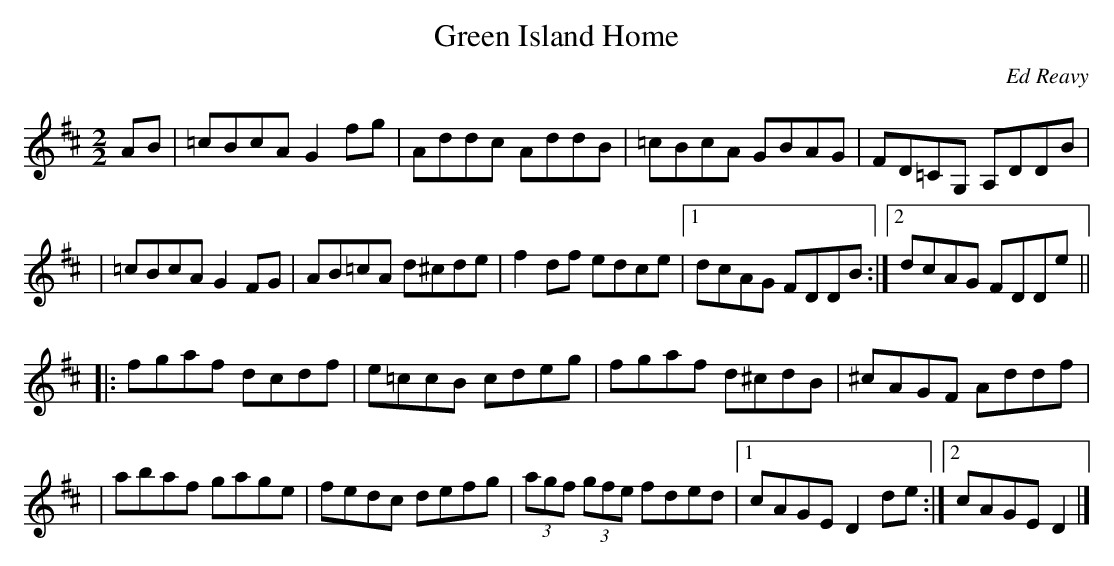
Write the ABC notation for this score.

X:1
T:Green Island Home
C:Ed Reavy
M:2/2
L:1/8
K:D
AB \
| =cBcA G2 fg | Addc AddB | =cBcA GBAG | FD=CG, A,DDB |
| =cBcA G2 FG | AB=cA d^cde | f2 df edce |1 dcAG FDDB :|2 dcAG FDDe ||
|: fgaf dcdf | e=ccB cdeg | fgaf d^cdB | ^cAGF Addf |
| abaf gage | fedc defg | (3agf (3gfe fded |1 cAGE D2 de :|2 cAGE D2 |]
